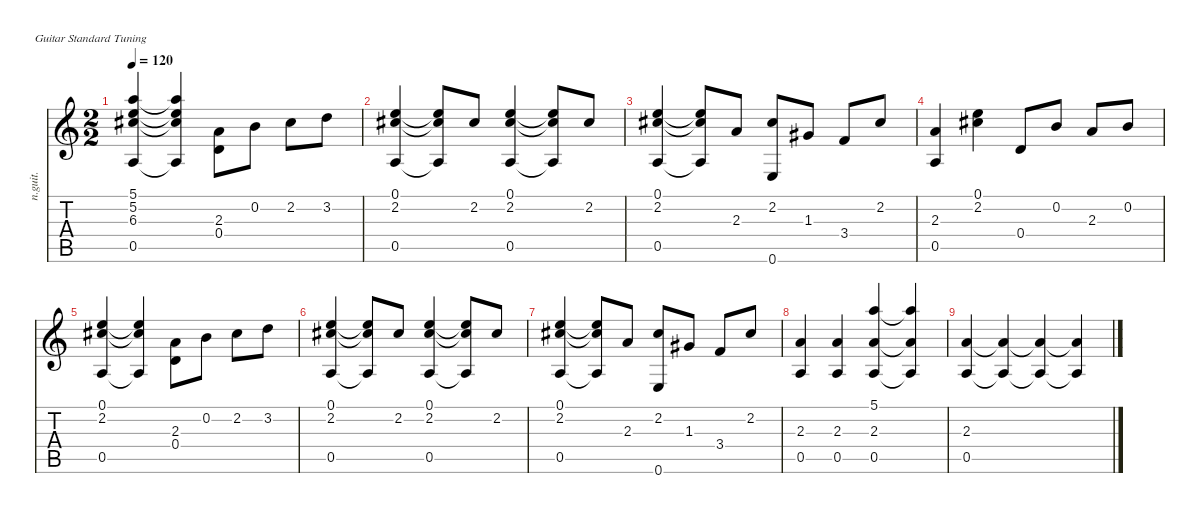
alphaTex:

\defaultSystemsLayout 4
\hideDynamics
\bracketExtendMode nobrackets
\track ("Guitar" "n.guit.") {instrument acousticguitarnylon}
\staff {score tabs}
\tuning (E4 B3 G3 D3 A2 E2)
\ts (2 2)
\tempo 120
\clef g2
\ks c
(5.1 5.2 6.3{acc #} 0.5).4{dy f beam Up} (5.1{t} 5.2{t} 6.3{t acc #} 0.5{t}).4{beam Up} (2.3 0.4).8{beam Down} 0.2.8{beam Down} 2.2{acc #}.8{beam Down} 3.2.8{beam Down} |
(0.1 2.2{acc #} 0.5).4{beam Up} (0.1{t} 2.2{t acc #} 0.5{t}).8{beam Up} 2.2{acc #}.8{beam Up} (0.1 2.2{acc #} 0.5).4{beam Up} (0.1{t} 2.2{t acc #} 0.5{t}).8{beam Up} 2.2{acc #}.8{beam Up} |
(0.1 2.2{acc #} 0.5).4{beam Up} (0.1{t} 2.2{t acc #} 0.5{t}).8{beam Up} 2.3.8{beam Up} (2.2{acc #} 0.6).8{beam Up} 1.3{acc #}.8{beam Up} 3.4.8{beam Up} 2.2{acc #}.8{beam Up} |
(2.3 0.5).4{beam Up} (0.1 2.2{acc #}).4{beam Down} 0.4.8{beam Up} 0.2.8{beam Up} 2.3.8{beam Up} 0.2.8{beam Up} |
(0.1 2.2{acc #} 0.5).4{beam Up} (0.1{t} 2.2{t acc #} 0.5{t}).4{beam Up} (2.3 0.4).8{beam Down} 0.2.8{beam Down} 2.2{acc #}.8{beam Down} 3.2.8{beam Down} |
(0.1 2.2{acc #} 0.5).4{beam Up} (0.1{t} 2.2{t acc #} 0.5{t}).8{beam Up} 2.2{acc #}.8{beam Up} (0.1 2.2{acc #} 0.5).4{beam Up} (0.1{t} 2.2{t acc #} 0.5{t}).8{beam Up} 2.2{acc #}.8{beam Up} |
(0.1 2.2{acc #} 0.5).4{beam Up} (0.1{t} 2.2{t acc #} 0.5{t}).8{beam Up} 2.3.8{beam Up} (2.2{acc #} 0.6).8{beam Up} 1.3{acc #}.8{beam Up} 3.4.8{beam Up} 2.2{acc #}.8{beam Up} |
(2.3 0.5).4{beam Up} (2.3 0.5).4{beam Up} (5.1 2.3 0.5).4{beam Up} (5.1{t} 2.3{t} 0.5{t}).4{beam Up} |
(2.3 0.5).4{beam Up} (2.3{t} 0.5{t}).4{beam Up} (2.3{t} 0.5{t}).4{beam Up} (2.3{t} 0.5{t}).4{beam Up}
